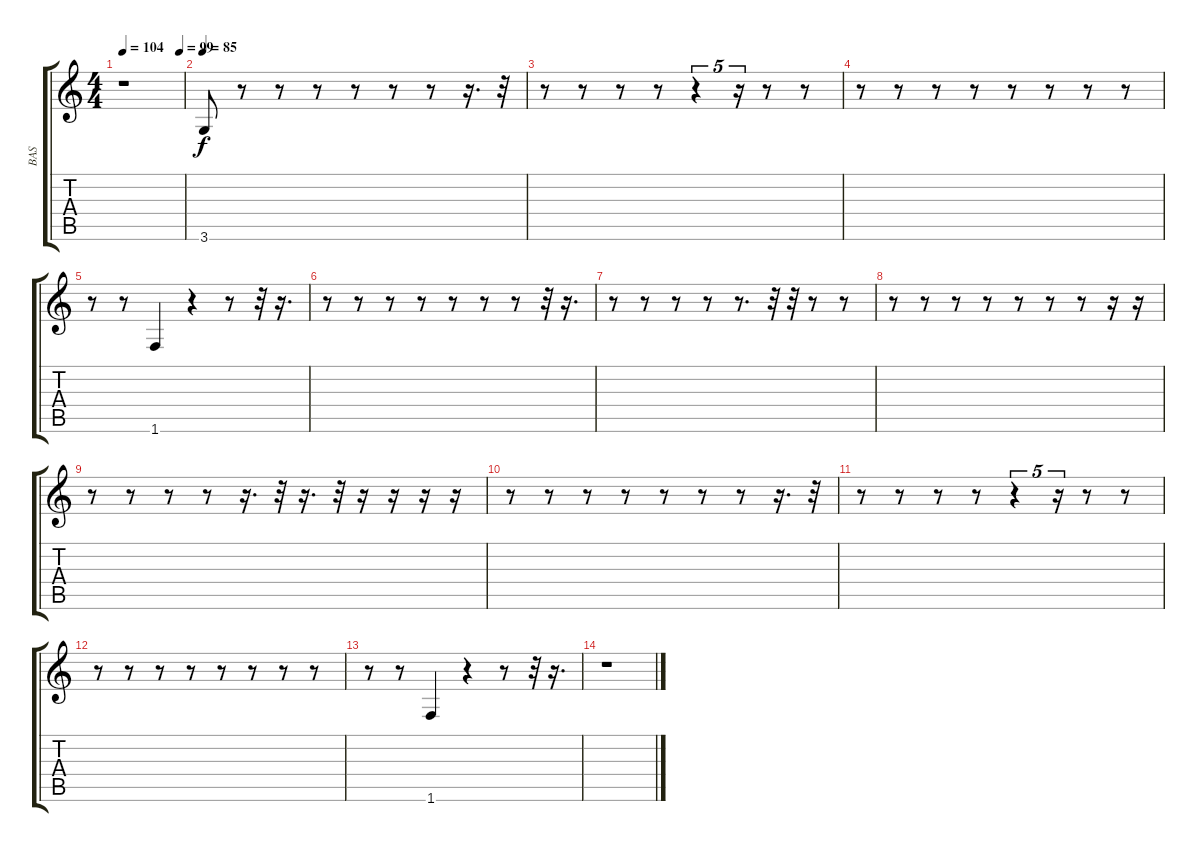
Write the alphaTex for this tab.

\track ("BAS" "BAS") {instrument acousticguitarsteel}
\staff {score tabs}
\tuning (E4 B3 G3 D3 A2 E2) {hide}
\ts (4 4)
\tempo 104
\tempo (99 0.9375)
\tempo 104
\clef g2
\ks c
r.1{dy f instrument acousticguitarsteel} |
\tempo 85
3.6.8 r.8 r.8 r.8 r.8 r.8 r.8 r.16{d} r.32 |
r.8 r.8 r.8 r.8 r.4{tu (5 4)} r.16{tu (5 4)} r.8 r.8 |
r.8 r.8 r.8 r.8 r.8 r.8 r.8 r.8 |
r.8 r.8 1.6.4 r.4 r.8 r.32 r.16{d} |
r.8 r.8 r.8 r.8 r.8 r.8 r.8 r.32 r.16{d} |
r.8 r.8 r.8 r.8 r.8{d} r.32 r.32 r.8 r.8 |
r.8 r.8 r.8 r.8 r.8 r.8 r.8 r.16 r.16 |
r.8 r.8 r.8 r.8 r.16{d} r.32 r.16{d} r.32 r.16 r.16 r.16 r.16 |
r.8 r.8 r.8 r.8 r.8 r.8 r.8 r.16{d} r.32 |
r.8 r.8 r.8 r.8 r.4{tu (5 4)} r.16{tu (5 4)} r.8 r.8 |
r.8 r.8 r.8 r.8 r.8 r.8 r.8 r.8 |
r.8 r.8 1.6.4 r.4 r.8 r.32 r.16{d} |
r.1
